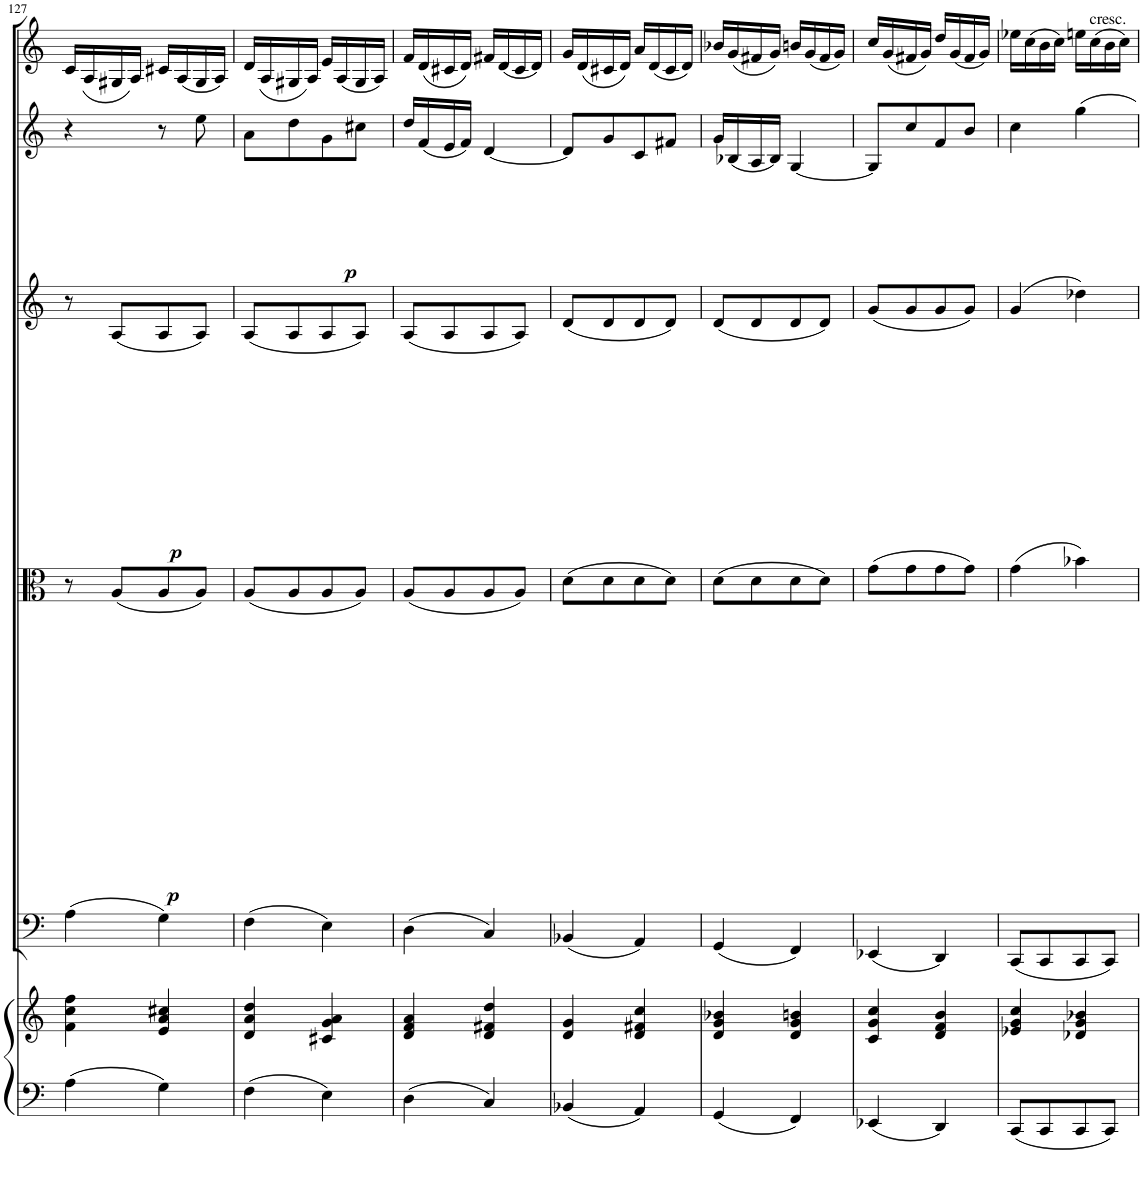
**kern	**kern	**kern	**kern	**dynam	**kern	**dynam	**kern	**dynam	**kern
*part6	*part6	*part5	*part4	*part4	*part3	*part3	*part2	*part2	*part1
*staff7	*staff6	*staff5	*staff4	*staff4	*staff3	*staff3	*staff2	*staff2	*staff1
*I"Harpsichord	*	*I"Violoncellos  and Basses	*I"Violas	*	*I"Violins 2	*	*I"Violins 1	*	*I"Solo Violin
*I'Hpschd	*	*	*	*	*	*	*	*	*I'Vln
!!LO:PB:g=z
*clefF4	*clefG2	*clefF4	*clefC3	*	*clefG2	*	*clefG2	*	*clefG2
*k[]	*k[]	*k[]	*k[]	*	*k[]	*	*k[]	*	*k[]
*M2/4	*M2/4	*M2/4	*M2/4	*	*M2/4	*	*M2/4	*	*M2/4
=127	=127	=127	=127	=127	=127	=127	=127	=127	=127
4A\	4f\ 4cc\ 4ff\	(4A\	8r	.	8r	.	4r	.	16c/LL
.	.	.	.	.	.	.	.	.	(16A/
!	!	!	!	!LO:DY:b	!	!LO:DY:b	!	!	!
.	.	.	(8A/L	p	(8A/L	p	.	.	16G#X/
.	.	.	.	.	.	.	.	.	16A/JJ)
4G\	4e/ 4a/ 4cc#X/	4G\)	8A/	.	8A/	.	8r	.	16c#X/LL
.	.	.	.	.	.	.	.	.	(16A/
!	!	!	!	!	!	!	!	!LO:DY:b	!
.	.	.	8A/J)	.	8A/J)	.	8ee\	p	16G#/
.	.	.	.	.	.	.	.	.	16A/JJ)
=128	=128	=128	=128	=128	=128	=128	=128	=128	=128
4F\	4d/ 4a/ 4dd/	(4F\	(8A/L	.	(8A/L	.	8a\L	.	16d/LL
.	.	.	.	.	.	.	.	.	(16A/
.	.	.	8A/	.	8A/	.	8dd\	.	16G#X/
.	.	.	.	.	.	.	.	.	16A/JJ)
4E\	4c#X/ 4g/ 4a/	4E\)	8A/	.	8A/	.	8g\	.	16e/LL
.	.	.	.	.	.	.	.	.	(16A/
.	.	.	8A/J)	.	8A/J)	.	8cc#X\J	.	16G#/
.	.	.	.	.	.	.	.	.	16A/JJ)
=129	=129	=129	=129	=129	=129	=129	=129	=129	=129
4D\	4d/ 4f/ 4a/	(4D\	(8A/L	.	(8A/L	.	16dd/LL	.	16f/LL
.	.	.	.	.	.	.	(16f/	.	(16d/
.	.	.	8A/	.	8A/	.	16e/	.	16c#X/
.	.	.	.	.	.	.	16f/JJ)	.	16d/JJ)
4C/	4d/ 4f#X/ 4dd/	4C/)	8A/	.	8A/	.	[4d/	.	16f#X/LL
.	.	.	.	.	.	.	.	.	(16d/
.	.	.	8A/J)	.	8A/J)	.	.	.	16c#/
.	.	.	.	.	.	.	.	.	16d/JJ)
=130	=130	=130	=130	=130	=130	=130	=130	=130	=130
4BB-X/	4d/ 4g/	(4BB-X/	(8d\L	.	(8d/L	.	8d/L]	.	16g/LL
.	.	.	.	.	.	.	.	.	(16d/
.	.	.	8d\	.	8d/	.	8g/	.	16c#X/
.	.	.	.	.	.	.	.	.	16d/JJ)
4AA/	4d/ 4f#X/ 4cc/	4AA/)	8d\	.	8d/	.	8c/	.	16a/LL
.	.	.	.	.	.	.	.	.	(16d/
.	.	.	8d\J)	.	8d/J)	.	8f#X/J	.	16c#/
.	.	.	.	.	.	.	.	.	16d/JJ)
=131	=131	=131	=131	=131	=131	=131	=131	=131	=131
4GG/	4d/ 4g/ 4b-X/	(4GG/	(8d\L	.	(8d/L	.	16g/LL	.	16b-X/LL
.	.	.	.	.	.	.	(16B-X/	.	(16g/
.	.	.	8d\	.	8d/	.	16A/	.	16f#X/
.	.	.	.	.	.	.	16B-/JJ)	.	16g/JJ)
4FF/	4d/ 4g/ 4bn/	4FF/)	8d\	.	8d/	.	[4G/	.	16bn/LL
.	.	.	.	.	.	.	.	.	(16g/
.	.	.	8d\J)	.	8d/J)	.	.	.	16f#/
.	.	.	.	.	.	.	.	.	16g/JJ)
=132	=132	=132	=132	=132	=132	=132	=132	=132	=132
4EE-X/	4c/ 4g/ 4cc/	(4EE-X/	(8g\L	.	(8g/L	.	8G/L]	.	16cc/LL
.	.	.	.	.	.	.	.	.	(16g/
.	.	.	8g\	.	8g/	.	8cc/	.	16f#X/
.	.	.	.	.	.	.	.	.	16g/JJ)
4DD/	4d/ 4f/ 4b/	4DD/)	8g\	.	8g/	.	8f/	.	16dd/LL
.	.	.	.	.	.	.	.	.	(16g/
.	.	.	8g\J)	.	8g/J)	.	8b/J	.	16f#/
.	.	.	.	.	.	.	.	.	16g/JJ)
=133	=133	=133	=133	=133	=133	=133	=133	=133	=133
8CC/L	4e-X/ 4g/ 4cc/	(8CC/L	(4g\	.	(4g/	.	4cc\	.	16ee-X\LL
.	.	.	.	.	.	.	.	.	(16cc\
8CC/	.	8CC/	.	.	.	.	.	.	16b\
.	.	.	.	.	.	.	.	.	16cc\JJ)
8CC/	4d-X/ 4g/ 4b-X/	8CC/	4b-X\)	.	4dd-X\)	.	4gg\	.	16een\LL
!	!	!	!	!	!	!	!	!	!LO:TX:a:t=cresc.
.	.	.	.	.	.	.	.	.	(16cc\
8CC/J	.	8CC/J)	.	.	.	.	.	.	16b\
.	.	.	.	.	.	.	.	.	16cc\JJ)
=	=	=	=	=	=	=	=	=	=
*-	*-	*-	*-	*-	*-	*-	*-	*-	*-
